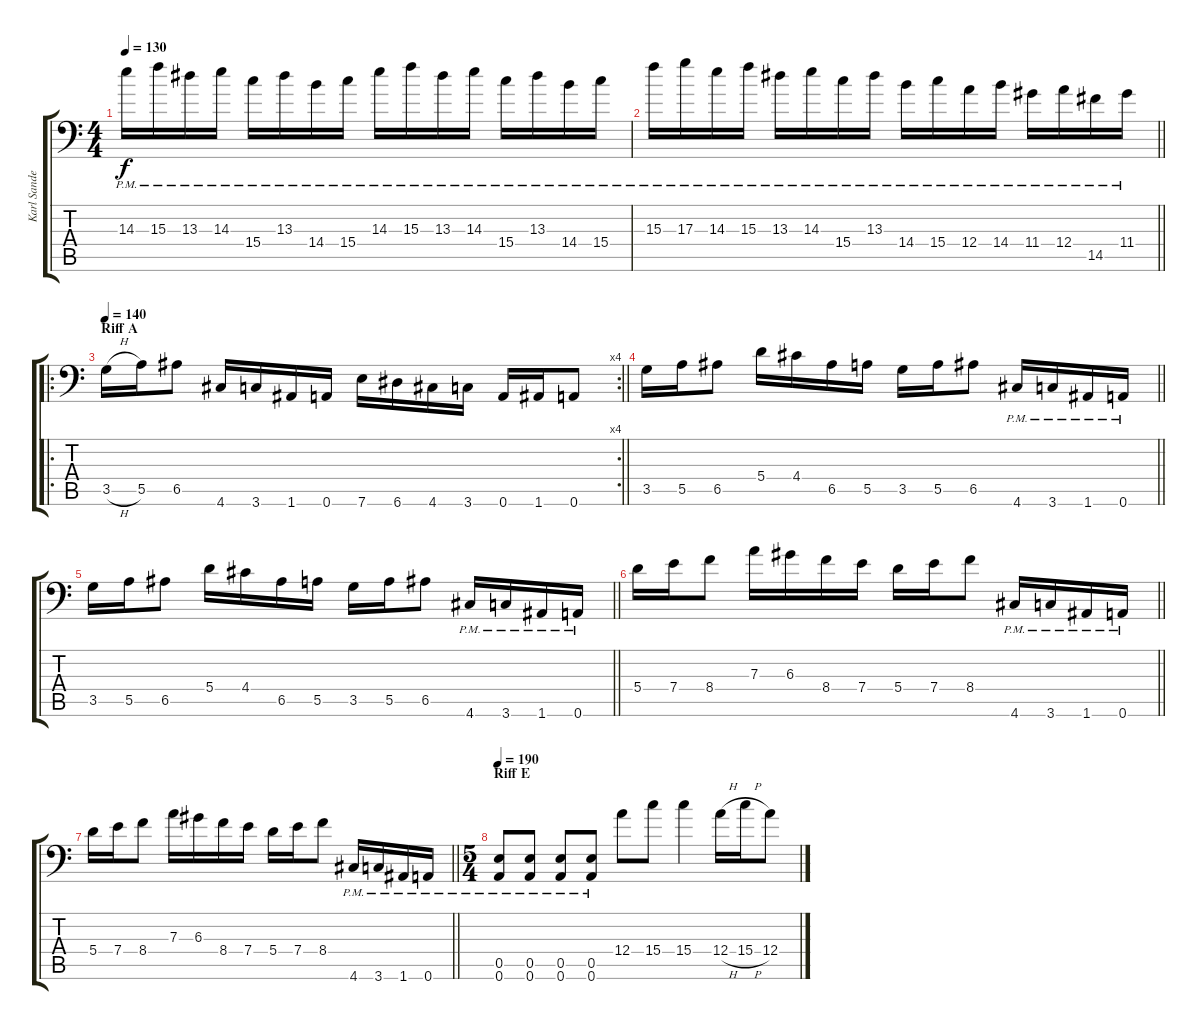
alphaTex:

\track ("Karl Sanders [Led]" "Karl Sande") {instrument distortionguitar}
\staff {score tabs}
\tuning (B3 Gb3 D3 A2 E2 A1) {hide}
\ts (4 4)
\tempo 130
\clef f4
\ks c
14.3{pm}.16{dy f} 15.3{pm}.16 13.3{pm}.16 14.3{pm}.16 15.4{pm}.16 13.3{pm}.16 14.4{pm}.16 15.4{pm}.16 14.3{pm}.16 15.3{pm}.16 13.3{pm}.16 14.3{pm}.16 15.4{pm}.16 13.3{pm}.16 14.4{pm}.16 15.4{pm}.16 |
\barLineRight lightlight
15.3{pm}.16 17.3{pm}.16 14.3{pm}.16 15.3{pm}.16 13.3{pm}.16 14.3{pm}.16 15.4{pm}.16 13.3{pm}.16 14.4{pm}.16 15.4{pm}.16 12.4{pm}.16 14.4{pm}.16 11.4{pm}.16 12.4{pm}.16 14.5{pm}.16 11.4{pm}.16 |
\ro
\rc 4
\section ("" "Riff A")
\tempo 140
\barLineRight lightlight
3.5{h}.16 5.5.16 6.5.8 4.6.16 3.6.16 1.6.16 0.6.16 7.6.16 6.6.16 4.6.16 3.6.16 0.6.16 1.6.16 0.6.8 |
\barLineRight lightlight
3.5.16 5.5.16 6.5.8 5.4.16 4.4.16 6.5.16 5.5.16 3.5.16 5.5.16 6.5.8 4.6{pm}.16 3.6{pm}.16 1.6{pm}.16 0.6{pm}.16 |
\barLineRight lightlight
3.5.16 5.5.16 6.5.8 5.4.16 4.4.16 6.5.16 5.5.16 3.5.16 5.5.16 6.5.8 4.6{pm}.16 3.6{pm}.16 1.6{pm}.16 0.6{pm}.16 |
\barLineRight lightlight
5.4.16 7.4.16 8.4.8 7.3.16 6.3.16 8.4.16 7.4.16 5.4.16 7.4.16 8.4.8 4.6{pm}.16 3.6{pm}.16 1.6{pm}.16 0.6{pm}.16 |
\barLineRight lightlight
5.4.16 7.4.16 8.4.8 7.3.16 6.3.16 8.4.16 7.4.16 5.4.16 7.4.16 8.4.8 4.6{pm}.16 3.6{pm}.16 1.6{pm}.16 0.6{pm}.16 |
\ts (5 4)
\section ("" "Riff E")
\tempo 190
(0.5{pm} 0.6{pm}).8 (0.5{pm} 0.6{pm}).8 (0.5{pm} 0.6{pm}).8 (0.5{pm} 0.6{pm}).8 12.4.8 15.4.8 15.4.4 12.4{h}.16 15.4{h}.16 12.4.8
